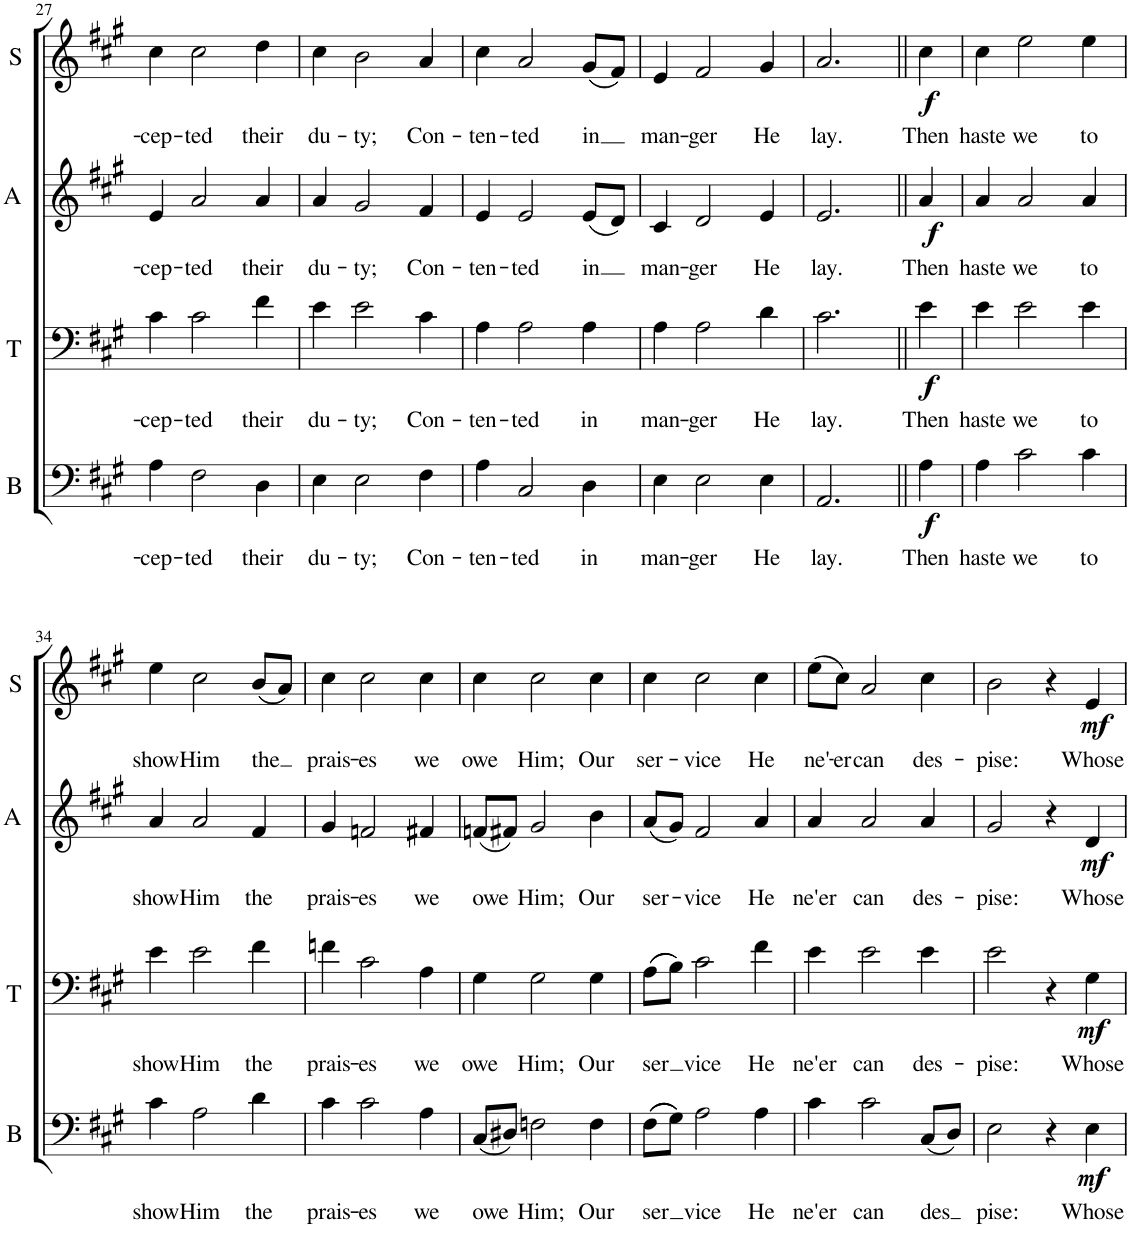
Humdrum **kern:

**kern	**text	**dynam	**kern	**text	**dynam	**kern	**text	**dynam	**kern	**text	**dynam
*part4	*part4	*part4	*part3	*part3	*part3	*part2	*part2	*part2	*part1	*part1	*part1
*staff4	*staff4	*staff4	*staff3	*staff3	*staff3	*staff2	*staff2	*staff2	*staff1	*staff1	*staff1
*I"Bass	*	*	*I"Tenor	*	*	*I"Alto	*	*	*I"Soprano	*	*
*I'B	*	*	*I'T	*	*	*I'A	*	*	*I'S	*	*
!!LO:PB:g=z
*clefF4	*	*	*clefF4	*	*	*clefG2	*	*	*clefG2	*	*
*k[f#c#g#]	*	*	*k[f#c#g#]	*	*	*k[f#c#g#]	*	*	*k[f#c#g#]	*	*
*M4/4	*	*	*M4/4	*	*	*M4/4	*	*	*M4/4	*	*
=27	=27	=27	=27	=27	=27	=27	=27	=27	=27	=27	=27
!	!LO:LY:b	!	!	!LO:LY:b	!	!	!LO:LY:b	!	!	!LO:LY:b	!
4A\	-cep-	.	4c#\	-cep-	.	4e/	-cep-	.	4cc#\	-cep-	.
!	!LO:LY:b	!	!	!LO:LY:b	!	!	!LO:LY:b	!	!	!LO:LY:b	!
2F#\	-ted	.	2c#\	-ted	.	2a/	-ted	.	2cc#\	-ted	.
!	!LO:LY:b	!	!	!LO:LY:b	!	!	!LO:LY:b	!	!	!LO:LY:b	!
4D\	their	.	4f#\	their	.	4a/	their	.	4dd\	their	.
=28	=28	=28	=28	=28	=28	=28	=28	=28	=28	=28	=28
!	!LO:LY:b	!	!	!LO:LY:b	!	!	!LO:LY:b	!	!	!LO:LY:b	!
4E\	du-	.	4e\	du-	.	4a/	du-	.	4cc#\	du-	.
!	!LO:LY:b	!	!	!LO:LY:b	!	!	!LO:LY:b	!	!	!LO:LY:b	!
2E\	-ty;	.	2e\	-ty;	.	2g#/	-ty;	.	2b\	-ty;	.
!	!LO:LY:b	!	!	!LO:LY:b	!	!	!LO:LY:b	!	!	!LO:LY:b	!
4F#\	Con-	.	4c#\	Con-	.	4f#/	Con-	.	4a/	Con-	.
=29	=29	=29	=29	=29	=29	=29	=29	=29	=29	=29	=29
!	!LO:LY:b	!	!	!LO:LY:b	!	!	!LO:LY:b	!	!	!LO:LY:b	!
4A\	-ten-	.	4A\	-ten-	.	4e/	-ten-	.	4cc#\	-ten-	.
!	!LO:LY:b	!	!	!LO:LY:b	!	!	!LO:LY:b	!	!	!LO:LY:b	!
2C#/	-ted	.	2A\	-ted	.	2e/	-ted	.	2a/	-ted	.
!	!LO:LY:b	!	!	!LO:LY:b	!	!	!LO:LY:b	!	!	!LO:LY:b	!
4D\	in	.	4A\	in	.	(8e/L	in	.	(8g#/L	in	.
.	.	.	.	.	.	8d/J)	.	.	8f#/J)	.	.
=30	=30	=30	=30	=30	=30	=30	=30	=30	=30	=30	=30
!	!LO:LY:b	!	!	!LO:LY:b	!	!	!LO:LY:b	!	!	!LO:LY:b	!
4E\	man-	.	4A\	man-	.	4c#/	man-	.	4e/	man-	.
!	!LO:LY:b	!	!	!LO:LY:b	!	!	!LO:LY:b	!	!	!LO:LY:b	!
2E\	-ger	.	2A\	-ger	.	2d/	-ger	.	2f#/	-ger	.
!	!LO:LY:b	!	!	!LO:LY:b	!	!	!LO:LY:b	!	!	!LO:LY:b	!
4E\	He	.	4d\	He	.	4e/	He	.	4g#/	He	.
=31	=31	=31	=31	=31	=31	=31	=31	=31	=31	=31	=31
!	!LO:LY:b	!	!	!LO:LY:b	!	!	!LO:LY:b	!	!	!LO:LY:b	!
2.AA/	lay.	.	2.c#\	lay.	.	2.e/	lay.	.	2.a/	lay.	.
=32||	=32||	=32||	=32||	=32||	=32||	=32||	=32||	=32||	=32||	=32||	=32||
!	!LO:LY:b	!LO:DY:b	!	!LO:LY:b	!LO:DY:b	!	!LO:LY:b	!LO:DY:b	!	!LO:LY:b	!LO:DY:b
4A\	Then	f	4e\	Then	f	4a/	Then	f	4cc#\	Then	f
=33	=33	=33	=33	=33	=33	=33	=33	=33	=33	=33	=33
!	!LO:LY:b	!	!	!LO:LY:b	!	!	!LO:LY:b	!	!	!LO:LY:b	!
4A\	haste	.	4e\	haste	.	4a/	haste	.	4cc#\	haste	.
!	!LO:LY:b	!	!	!LO:LY:b	!	!	!LO:LY:b	!	!	!LO:LY:b	!
2c#\	we	.	2e\	we	.	2a/	we	.	2ee\	we	.
!	!LO:LY:b	!	!	!LO:LY:b	!	!	!LO:LY:b	!	!	!LO:LY:b	!
4c#\	to	.	4e\	to	.	4a/	to	.	4ee\	to	.
!!LO:LB:g=z
=34	=34	=34	=34	=34	=34	=34	=34	=34	=34	=34	=34
!	!LO:LY:b	!	!	!LO:LY:b	!	!	!LO:LY:b	!	!	!LO:LY:b	!
4c#\	show	.	4e\	show	.	4a/	show	.	4ee\	show	.
!	!LO:LY:b	!	!	!LO:LY:b	!	!	!LO:LY:b	!	!	!LO:LY:b	!
2A\	Him	.	2e\	Him	.	2a/	Him	.	2cc#\	Him	.
!	!LO:LY:b	!	!	!LO:LY:b	!	!	!LO:LY:b	!	!	!LO:LY:b	!
4d\	the	.	4f#\	the	.	4f#/	-the	.	(8b/L	-the	.
.	.	.	.	.	.	.	.	.	8a/J)	.	.
=35	=35	=35	=35	=35	=35	=35	=35	=35	=35	=35	=35
!	!LO:LY:b	!	!	!LO:LY:b	!	!	!LO:LY:b	!	!	!LO:LY:b	!
4c#\	prais-	.	4fn\	prais-	.	4g#/	prais-	.	4cc#\	prais-	.
!	!LO:LY:b	!	!	!LO:LY:b	!	!	!LO:LY:b	!	!	!LO:LY:b	!
2c#\	-es	.	2c#\	-es	.	2fn/	-es	.	2cc#\	-es	.
!	!LO:LY:b	!	!	!LO:LY:b	!	!	!LO:LY:b	!	!	!LO:LY:b	!
4A\	we	.	4A\	we	.	4f#X/	we	.	4cc#\	we	.
=36	=36	=36	=36	=36	=36	=36	=36	=36	=36	=36	=36
!	!LO:LY:b	!	!	!LO:LY:b	!	!	!LO:LY:b	!	!	!LO:LY:b	!
(8C#/L	owe	.	4G#\	owe	.	(8fn/L	owe	.	4cc#\	owe	.
8D#X/J)	.	.	.	.	.	8f#X/J)	.	.	.	.	.
!	!LO:LY:b	!	!	!LO:LY:b	!	!	!LO:LY:b	!	!	!LO:LY:b	!
2Fn\	Him;	.	2G#\	Him;	.	2g#/	Him;	.	2cc#\	Him;	.
!	!LO:LY:b	!	!	!LO:LY:b	!	!	!LO:LY:b	!	!	!LO:LY:b	!
4F\	Our	.	4G#\	Our	.	4b\	Our	.	4cc#\	Our	.
=37	=37	=37	=37	=37	=37	=37	=37	=37	=37	=37	=37
!	!LO:LY:b	!	!	!LO:LY:b	!	!	!LO:LY:b	!	!	!LO:LY:b	!
(((8F#\L	ser	.	((8A\L	-ser	.	(8a/L	ser-	.	4cc#\	ser-	.
8G#\J)))	.	.	8B\J))	.	.	8g#/J)	.	.	.	.	.
!	!LO:LY:b	!	!	!LO:LY:b	!	!	!LO:LY:b	!	!	!LO:LY:b	!
2A\	vice	.	2c#\	vice	.	2f#/	-vice	.	2cc#\	-vice	.
!	!LO:LY:b	!	!	!LO:LY:b	!	!	!LO:LY:b	!	!	!LO:LY:b	!
4A\	He	.	4f#\	He	.	4a/	He	.	4cc#\	He	.
=38	=38	=38	=38	=38	=38	=38	=38	=38	=38	=38	=38
!	!LO:LY:b	!	!	!LO:LY:b	!	!	!LO:LY:b	!	!	!LO:LY:b	!
4c#\	ne'er	.	4e\	ne'er	.	4a/	ne'er	.	(8ee\L	ne'-	.
!	!	!	!	!	!	!	!	!	!	!LO:LY:b	!
.	.	.	.	.	.	.	.	.	8cc#\J)	-er	.
!	!LO:LY:b	!	!	!LO:LY:b	!	!	!LO:LY:b	!	!	!LO:LY:b	!
2c#\	can	.	2e\	can	.	2a/	can	.	2a/	can	.
!	!LO:LY:b	!	!	!LO:LY:b	!	!	!LO:LY:b	!	!	!LO:LY:b	!
(8C#/L	des	.	4e\	des-	.	4a/	des-	.	4cc#\	des-	.
8D/J)	.	.	.	.	.	.	.	.	.	.	.
=39	=39	=39	=39	=39	=39	=39	=39	=39	=39	=39	=39
!	!LO:LY:b	!	!	!LO:LY:b	!	!	!LO:LY:b	!	!	!LO:LY:b	!
2E\	pise:	.	2e\	-pise:	.	2g#/	-pise:	.	2b\	-pise:	.
4r	.	.	4r	.	.	4r	.	.	4r	.	.
!	!LO:LY:b	!LO:DY:b	!	!LO:LY:b	!LO:DY:b	!	!LO:LY:b	!LO:DY:b	!	!LO:LY:b	!LO:DY:b
4E\	Whose	mf	4G#\	Whose	mf	4d/	Whose	mf	4e/	Whose	mf
=	=	=	=	=	=	=	=	=	=	=	=
*-	*-	*-	*-	*-	*-	*-	*-	*-	*-	*-	*-
